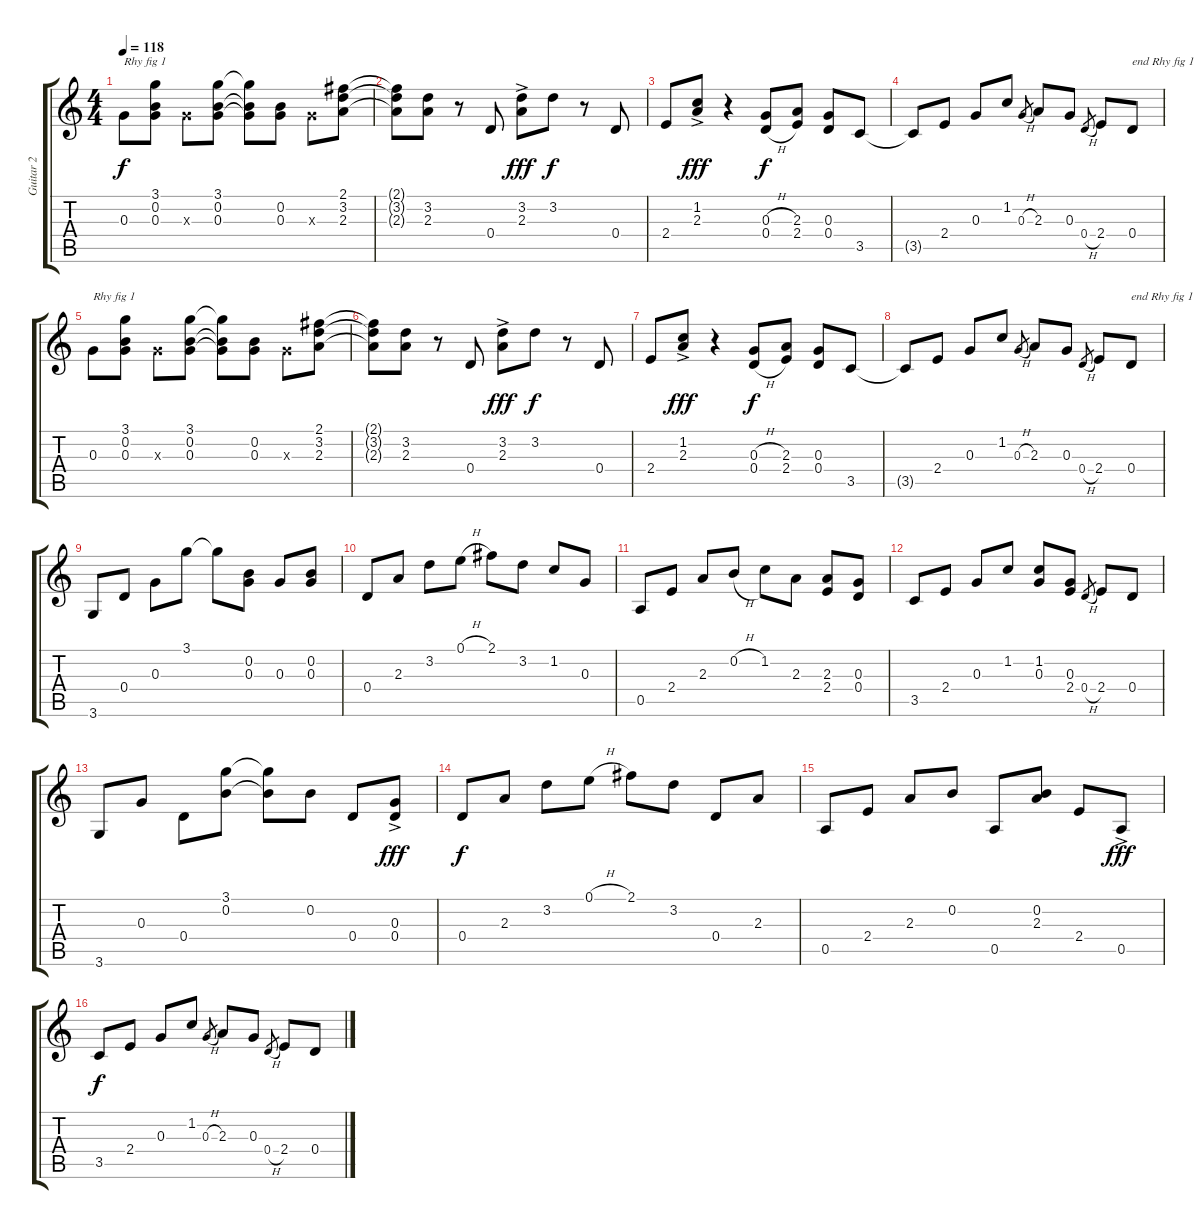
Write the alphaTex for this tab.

\track ("Guitar 2" "Guitar 2") {instrument electricguitarclean}
\staff {score tabs}
\tuning (E4 B3 G3 D3 A2 E2) {hide}
\ts (4 4)
\tempo 118
\clef g2
\ks c
0.3.8{txt "Rhy fig 1" dy f} (3.1 0.2 0.3).8 0.3{x}.8 (3.1 0.2 0.3).8 (3.1{t} 0.2{t} 0.3{t}).8 (0.2 0.3).8 0.3{x}.8 (2.1 3.2 2.3).8 |
(2.1{t} 3.2{t} 2.3{t}).8 (3.2 2.3).8 r.8 0.4.8 (3.2{ac} 2.3{ac}).8{dy fff} 3.2.8{dy f} r.8 0.4.8 |
2.4.8 (1.2{ac} 2.3{ac}).8{dy fff} r.4 (0.3{h} 0.4{h}).8{dy f} (2.3 2.4).8 (0.3 0.4).8 3.5.8 |
3.5{t}.8 2.4.8 0.3.8 1.2.8 0.3{h}.8{gr} 2.3.8 0.3.8 0.4{h}.8{gr} 2.4.8 0.4.8{txt "end Rhy fig 1"} |
0.3.8{txt "Rhy fig 1"} (3.1 0.2 0.3).8 0.3{x}.8 (3.1 0.2 0.3).8 (3.1{t} 0.2{t} 0.3{t}).8 (0.2 0.3).8 0.3{x}.8 (2.1 3.2 2.3).8 |
(2.1{t} 3.2{t} 2.3{t}).8 (3.2 2.3).8 r.8 0.4.8 (3.2{ac} 2.3{ac}).8{dy fff} 3.2.8{dy f} r.8 0.4.8 |
2.4.8 (1.2{ac} 2.3{ac}).8{dy fff} r.4 (0.3{h} 0.4{h}).8{dy f} (2.3 2.4).8 (0.3 0.4).8 3.5.8 |
3.5{t}.8 2.4.8 0.3.8 1.2.8 0.3{h}.8{gr} 2.3.8 0.3.8 0.4{h}.8{gr} 2.4.8 0.4.8{txt "end Rhy fig 1"} |
3.6.8 0.4.8 0.3.8 3.1.8 3.1{t}.8 (0.2 0.3).8 0.3.8 (0.2 0.3).8 |
0.4.8 2.3.8 3.2.8 0.1{h}.8 2.1.8 3.2.8 1.2.8 0.3.8 |
0.5.8 2.4.8 2.3.8 0.2{h}.8 1.2.8 2.3.8 (2.3 2.4).8 (0.3 0.4).8 |
3.5.8 2.4.8 0.3.8 1.2.8 (1.2 0.3).8 (0.3 2.4).8 0.4{h}.8{gr} 2.4.8 0.4.8 |
3.6.8 0.3.8 0.4.8 (3.1 0.2).8 (3.1{t} 0.2{t}).8 0.2.8 0.4.8 (0.3{ac} 0.4{ac}).8{dy fff} |
0.4.8{dy f} 2.3.8 3.2.8 0.1{h}.8 2.1.8 3.2.8 0.4.8 2.3.8 |
0.5.8 2.4.8 2.3.8 0.2.8 0.5.8 (0.2 2.3).8 2.4.8 0.5{ac}.8{dy fff} |
3.5.8{dy f} 2.4.8 0.3.8 1.2.8 0.3{h}.8{gr} 2.3.8 0.3.8 0.4{h}.8{gr} 2.4.8 0.4.8
